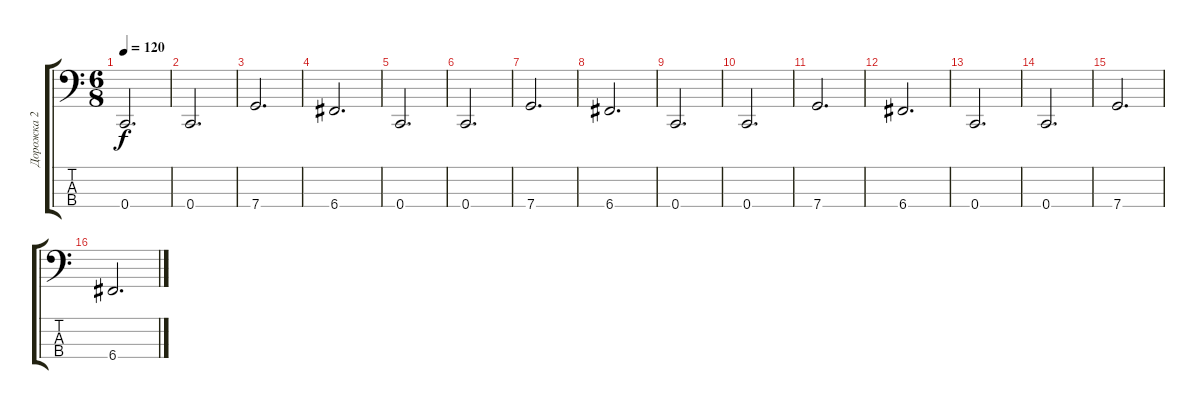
\track ("Дорожка 2" "Дорожка 2") {instrument electricbasspick}
\staff {score tabs}
\tuning (F2 C2 G1 C1) {hide}
\ts (6 8)
\tempo 120
\clef f4
\ks c
0.4.2{d dy f} |
0.4.2{d} |
7.4.2{d} |
6.4.2{d} |
0.4.2{d} |
0.4.2{d} |
7.4.2{d} |
6.4.2{d} |
0.4.2{d} |
0.4.2{d} |
7.4.2{d} |
6.4.2{d} |
0.4.2{d} |
0.4.2{d} |
7.4.2{d} |
6.4.2{d}
